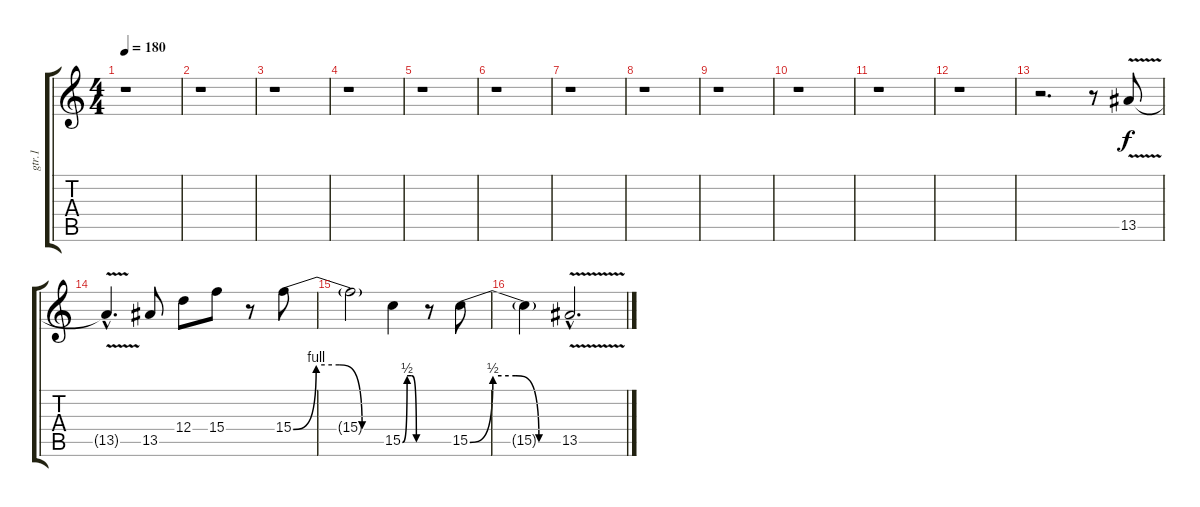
\track ("gtr.1" "gtr.1") {instrument distortionguitar}
\staff {score tabs}
\tuning (E4 B3 G3 D3 A2 E2) {hide}
\ts (4 4)
\tempo 180
\clef g2
\ks c
r.1{dy f} |
r.1 |
r.1 |
r.1 |
r.1 |
r.1 |
r.1 |
r.1 |
r.1 |
r.1 |
r.1 |
r.1 |
r.2{d} r.8 13.5{v}.8 |
13.5{hac t}.4{d} 13.5.8 12.4.8 15.4.8 r.8 15.4{be (custom 0 0 15 4 30 4 45 0 60 0)}.8 |
15.4{t}.2 15.5{be (custom 0 0 15 2 30 2 45 0 60 0)}.4 r.8 15.5{be (custom 0 0 15 2 30 2 45 0 60 0)}.8 |
15.5{t}.4 13.5{v hac}.2{d}
